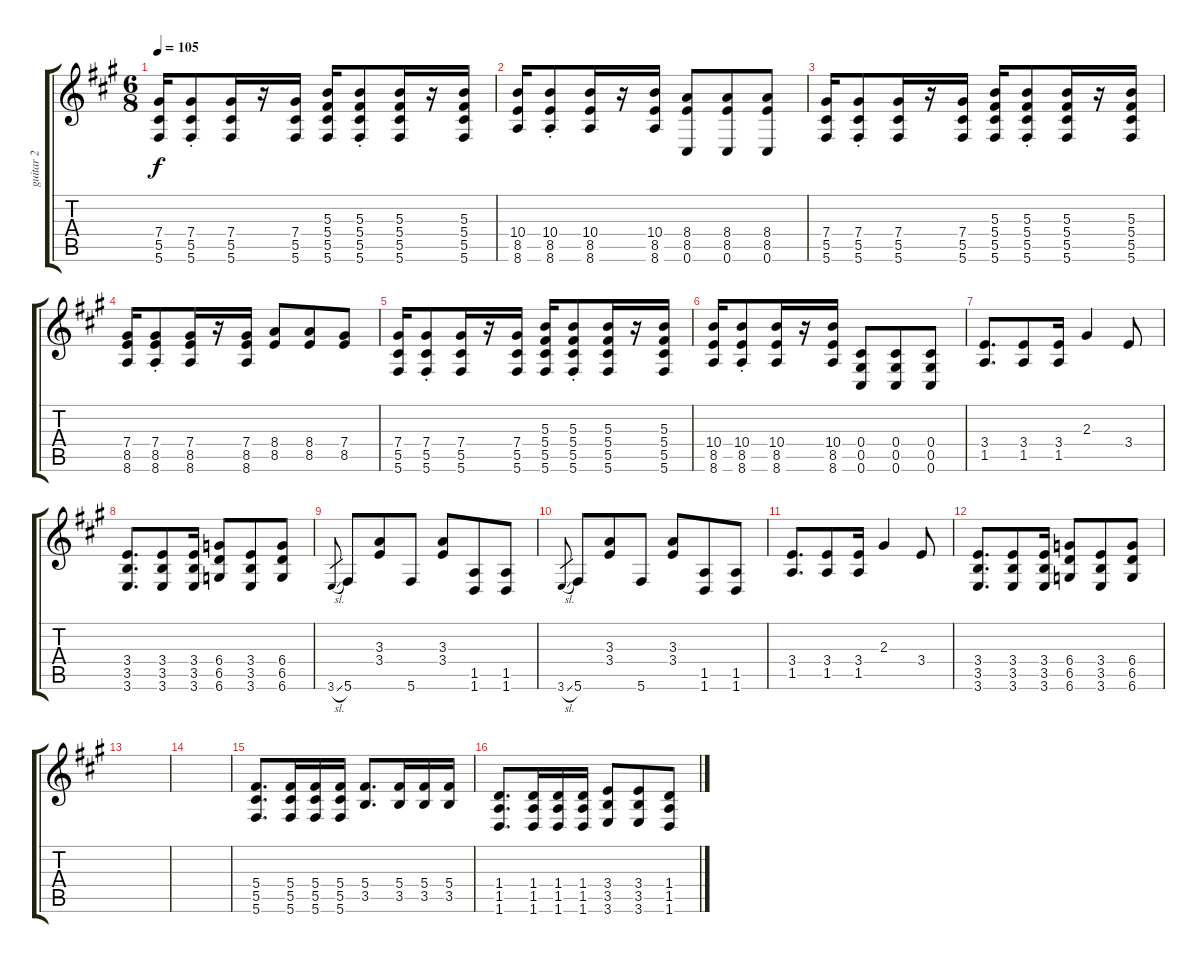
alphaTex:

\track ("guitar 2" "guitar 2") {instrument distortionguitar}
\staff {score tabs}
\tuning (Eb4 Bb3 Gb3 Db3 Ab2 Db2) {hide}
\ts (6 8)
\tempo 105
\clef g2
\ks a
(7.4 5.5 5.6).16{dy f} (7.4 5.5{st} 5.6).8 (7.4 5.5 5.6).16 r.16 (7.4 5.5 5.6).16 (5.3 5.4 5.5 5.6).16 (5.3{st} 5.4 5.5 5.6).8 (5.3 5.4 5.5 5.6).16 r.16 (5.3 5.4 5.5 5.6).16 |
(10.4 8.5 8.6).16 (10.4{st} 8.5 8.6).8 (10.4 8.5 8.6).16 r.16 (10.4 8.5 8.6).16 (8.4 8.5 0.6).8 (8.4 8.5 0.6).8 (8.4 8.5 0.6).8 |
(7.4 5.5 5.6).16 (7.4 5.5{st} 5.6).8 (7.4 5.5 5.6).16 r.16 (7.4 5.5 5.6).16 (5.3 5.4 5.5 5.6).16 (5.3{st} 5.4 5.5 5.6).8 (5.3 5.4 5.5 5.6).16 r.16 (5.3 5.4 5.5 5.6).16 |
(7.4 8.5 8.6).16 (7.4{st} 8.5 8.6).8 (7.4 8.5 8.6).16 r.16 (7.4 8.5 8.6).16 (8.4 8.5).8 (8.4 8.5).8 (7.4 8.5).8 |
(7.4 5.5 5.6).16 (7.4 5.5{st} 5.6).8 (7.4 5.5 5.6).16 r.16 (7.4 5.5 5.6).16 (5.3 5.4 5.5 5.6).16 (5.3{st} 5.4 5.5 5.6).8 (5.3 5.4 5.5 5.6).16 r.16 (5.3 5.4 5.5 5.6).16 |
(10.4 8.5 8.6).16 (10.4{st} 8.5 8.6).8 (10.4 8.5 8.6).16 r.16 (10.4 8.5 8.6).16 (0.4 0.5 0.6).8 (0.4 0.5 0.6).8 (0.4 0.5 0.6).8 |
(3.4 1.5).8{d} (3.4 1.5).8 (3.4 1.5).16 2.3.4 3.4.8 |
(3.4 3.5 3.6).8{d} (3.4 3.5 3.6).8 (3.4 3.5 3.6).16 (6.4 6.5 6.6).8 (3.4 3.5 3.6).8 (6.4 6.5 6.6).8 |
3.6{sl}.8{gr} 5.6.8 (3.3 3.4).8 5.6.8 (3.3 3.4).8 (1.5 1.6).8 (1.5 1.6).8 |
3.6{sl}.8{gr} 5.6.8 (3.3 3.4).8 5.6.8 (3.3 3.4).8 (1.5 1.6).8 (1.5 1.6).8 |
(3.4 1.5).8{d} (3.4 1.5).8 (3.4 1.5).16 2.3.4 3.4.8 |
(3.4 3.5 3.6).8{d} (3.4 3.5 3.6).8 (3.4 3.5 3.6).16 (6.4 6.5 6.6).8 (3.4 3.5 3.6).8 (6.4 6.5 6.6).8 |
|
|
(5.4 5.5 5.6).8{d} (5.4 5.5 5.6).16 (5.4 5.5 5.6).16 (5.4 5.5 5.6).16 (5.4 3.5).8{d} (5.4 3.5).16 (5.4 3.5).16 (5.4 3.5).16 |
(1.4 1.5 1.6).8{d} (1.4 1.5 1.6).16 (1.4 1.5 1.6).16 (1.4 1.5 1.6).16 (3.4 3.5 3.6).8 (3.4 3.5 3.6).8 (1.4 1.5 1.6).8
